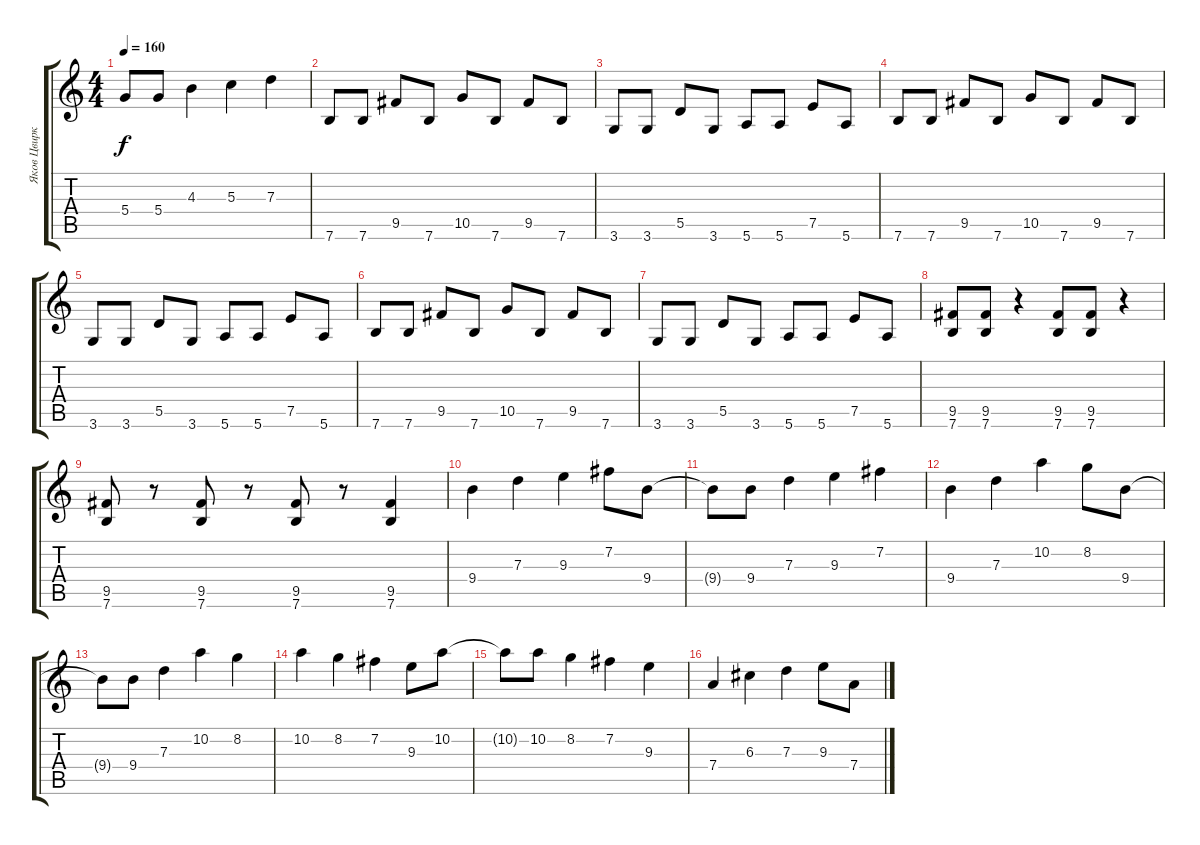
\track ("Яков Цвиркунов" "Яков Цвирк") {instrument distortionguitar}
\staff {score tabs}
\tuning (E4 B3 G3 D3 A2 E2) {hide}
\ts (4 4)
\tempo 160
\clef g2
\ks c
5.4{t}.8{dy f} 5.4.8 4.3.4 5.3.4 7.3.4 |
7.6.8{volume 16} 7.6.8 9.5.8 7.6.8 10.5.8 7.6.8 9.5.8 7.6.8 |
3.6.8 3.6.8 5.5.8 3.6.8 5.6.8 5.6.8 7.5.8 5.6.8 |
7.6.8 7.6.8 9.5.8 7.6.8 10.5.8 7.6.8 9.5.8 7.6.8 |
3.6.8 3.6.8 5.5.8 3.6.8 5.6.8 5.6.8 7.5.8 5.6.8 |
7.6.8 7.6.8 9.5.8 7.6.8 10.5.8 7.6.8 9.5.8 7.6.8 |
3.6.8 3.6.8 5.5.8 3.6.8 5.6.8 5.6.8 7.5.8 5.6.8 |
(9.5 7.6).8{instrument distortionguitar} (9.5 7.6).8 r.4 (9.5 7.6).8 (9.5 7.6).8 r.4 |
(9.5 7.6).8 r.8 (9.5 7.6).8 r.8 (9.5 7.6).8 r.8 (9.5 7.6).4 |
9.4.4{volume 15} 7.3.4 9.3.4 7.2.8 9.4.8 |
9.4{t}.8 9.4.8 7.3.4 9.3.4 7.2.4 |
9.4.4 7.3.4 10.2.4 8.2.8 9.4.8 |
9.4{t}.8 9.4.8 7.3.4 10.2.4 8.2.4 |
10.2.4 8.2.4 7.2.4 9.3.8 10.2.8 |
10.2{t}.8 10.2.8 8.2.4 7.2.4 9.3.4 |
7.4.4 6.3.4 7.3.4 9.3.8 7.4.8
